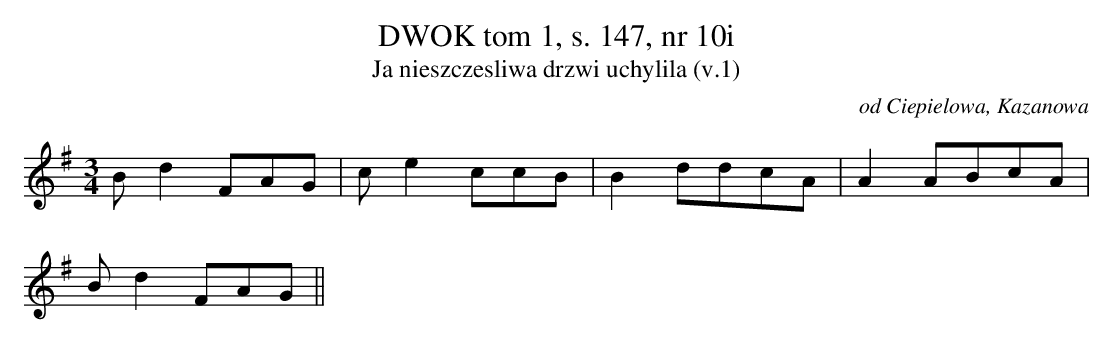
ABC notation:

X:1
T:DWOK tom 1, s. 147, nr 10i
T:Ja nieszczesliwa drzwi uchylila (v.1)
O:od Ciepielowa, Kazanowa
M:3/4
L:1/8
K:G
Bd2FAG | ce2ccB |B2ddcA | A2ABcA |
Bd2FAG||
